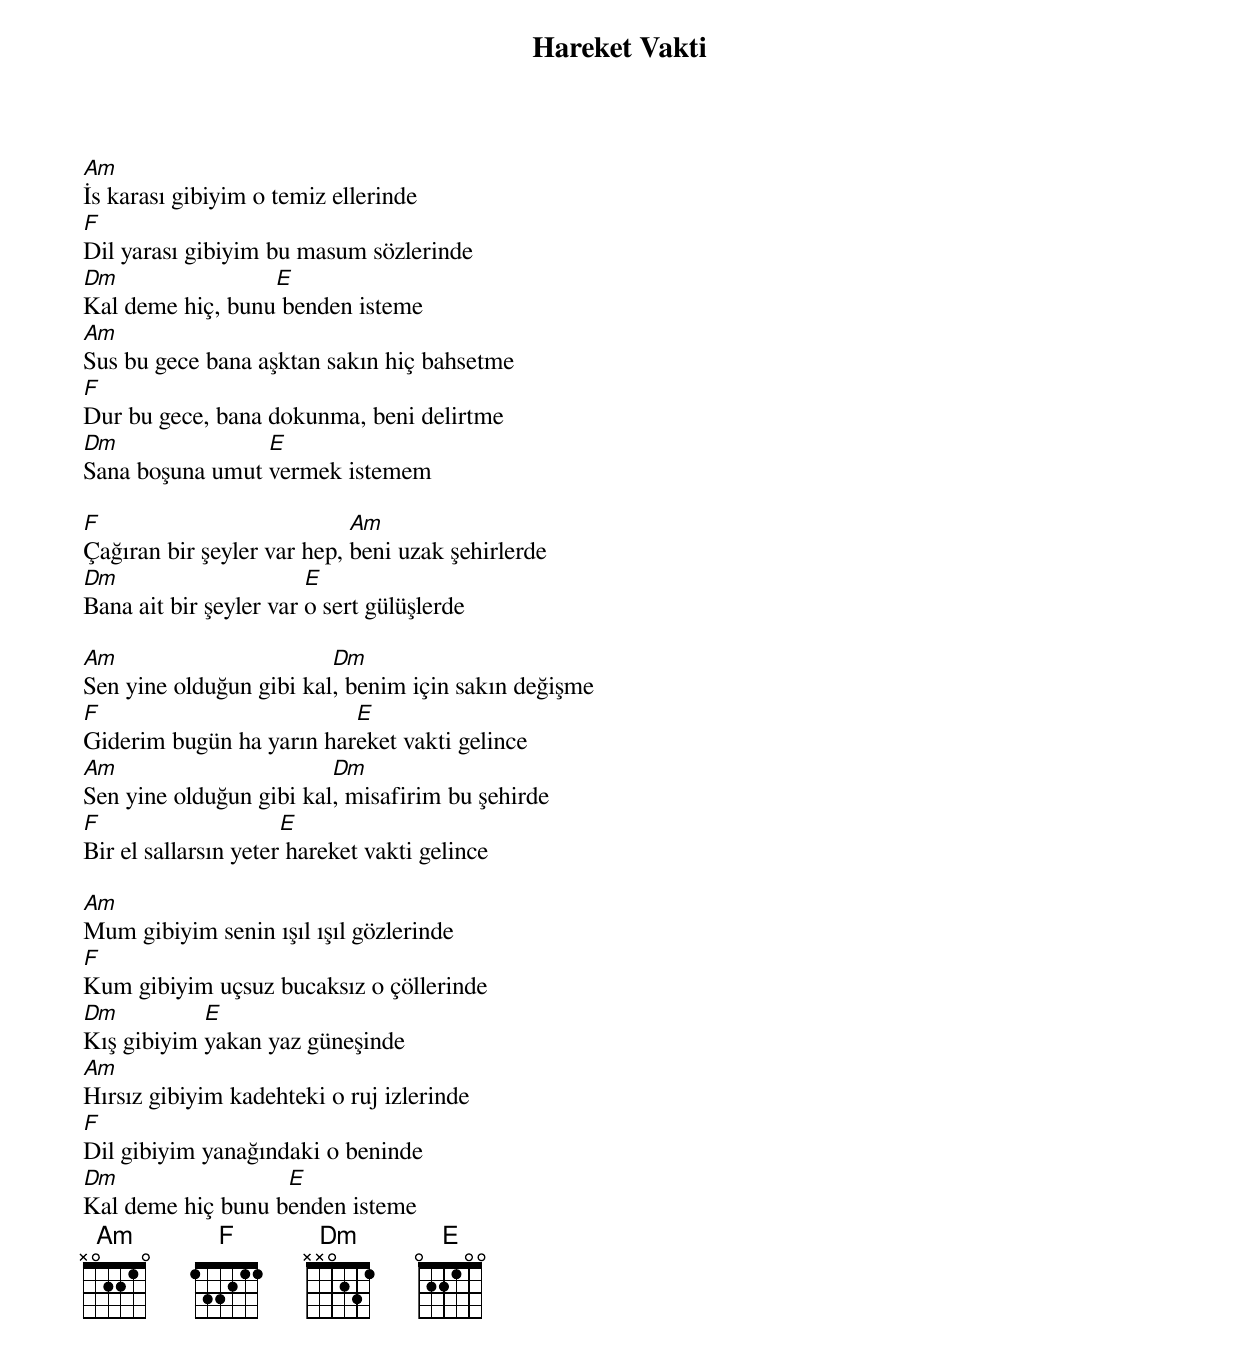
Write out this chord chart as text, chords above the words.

{title: Hareket Vakti}
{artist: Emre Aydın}

Am
İs karası gibiyim o temiz ellerinde
F
Dil yarası gibiyim bu masum sözlerinde
Dm                E
Kal deme hiç, bunu benden isteme
Am
Sus bu gece bana aşktan sakın hiç bahsetme
F
Dur bu gece, bana dokunma, beni delirtme
Dm               E
Sana boşuna umut vermek istemem

F                           Am
Çağıran bir şeyler var hep, beni uzak şehirlerde
Dm                      E
Bana ait bir şeyler var o sert gülüşlerde

Am                       Dm
Sen yine olduğun gibi kal, benim için sakın değişme
F                         E
Giderim bugün ha yarın hareket vakti gelince
Am                       Dm
Sen yine olduğun gibi kal, misafirim bu şehirde
F                     E
Bir el sallarsın yeter hareket vakti gelince

Am
Mum gibiyim senin ışıl ışıl gözlerinde
F
Kum gibiyim uçsuz bucaksız o çöllerinde
Dm          E
Kış gibiyim yakan yaz güneşinde
Am
Hırsız gibiyim kadehteki o ruj izlerinde
F
Dil gibiyim yanağındaki o beninde
Dm                 E
Kal deme hiç bunu benden isteme
